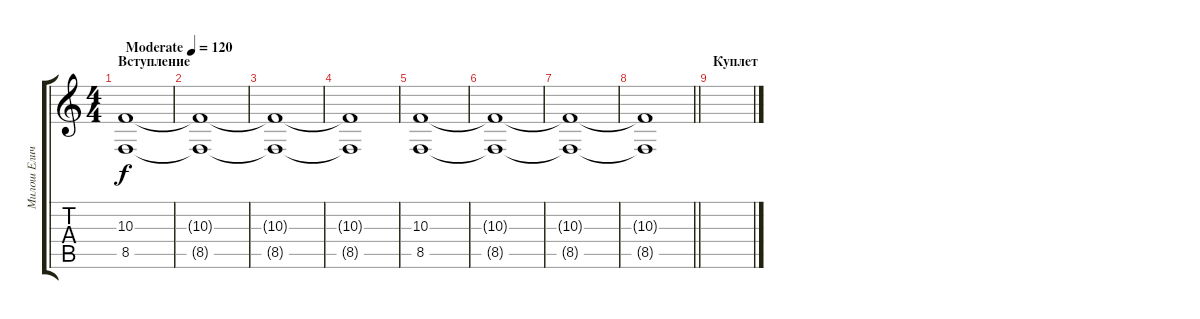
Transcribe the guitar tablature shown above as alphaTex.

\track ("Милош Елич" "Милош Елич") {instrument choiraahs}
\staff {score tabs}
\tuning (E4 B3 G3 D3 A2 E2) {hide}
\ts (4 4)
\section ("" "Вступление")
\tempo (120 "Moderate")
\clef g2
\ks c
(10.3 8.5).1{dy f instrument choiraahs} |
(10.3{t} 8.5{t}).1 |
(10.3{t} 8.5{t}).1 |
(10.3{t} 8.5{t}).1 |
(10.3 8.5).1 |
(10.3{t} 8.5{t}).1 |
(10.3{t} 8.5{t}).1 |
\barLineRight lightlight
(10.3{t} 8.5{t}).1 |
\section ("" "Куплет")
